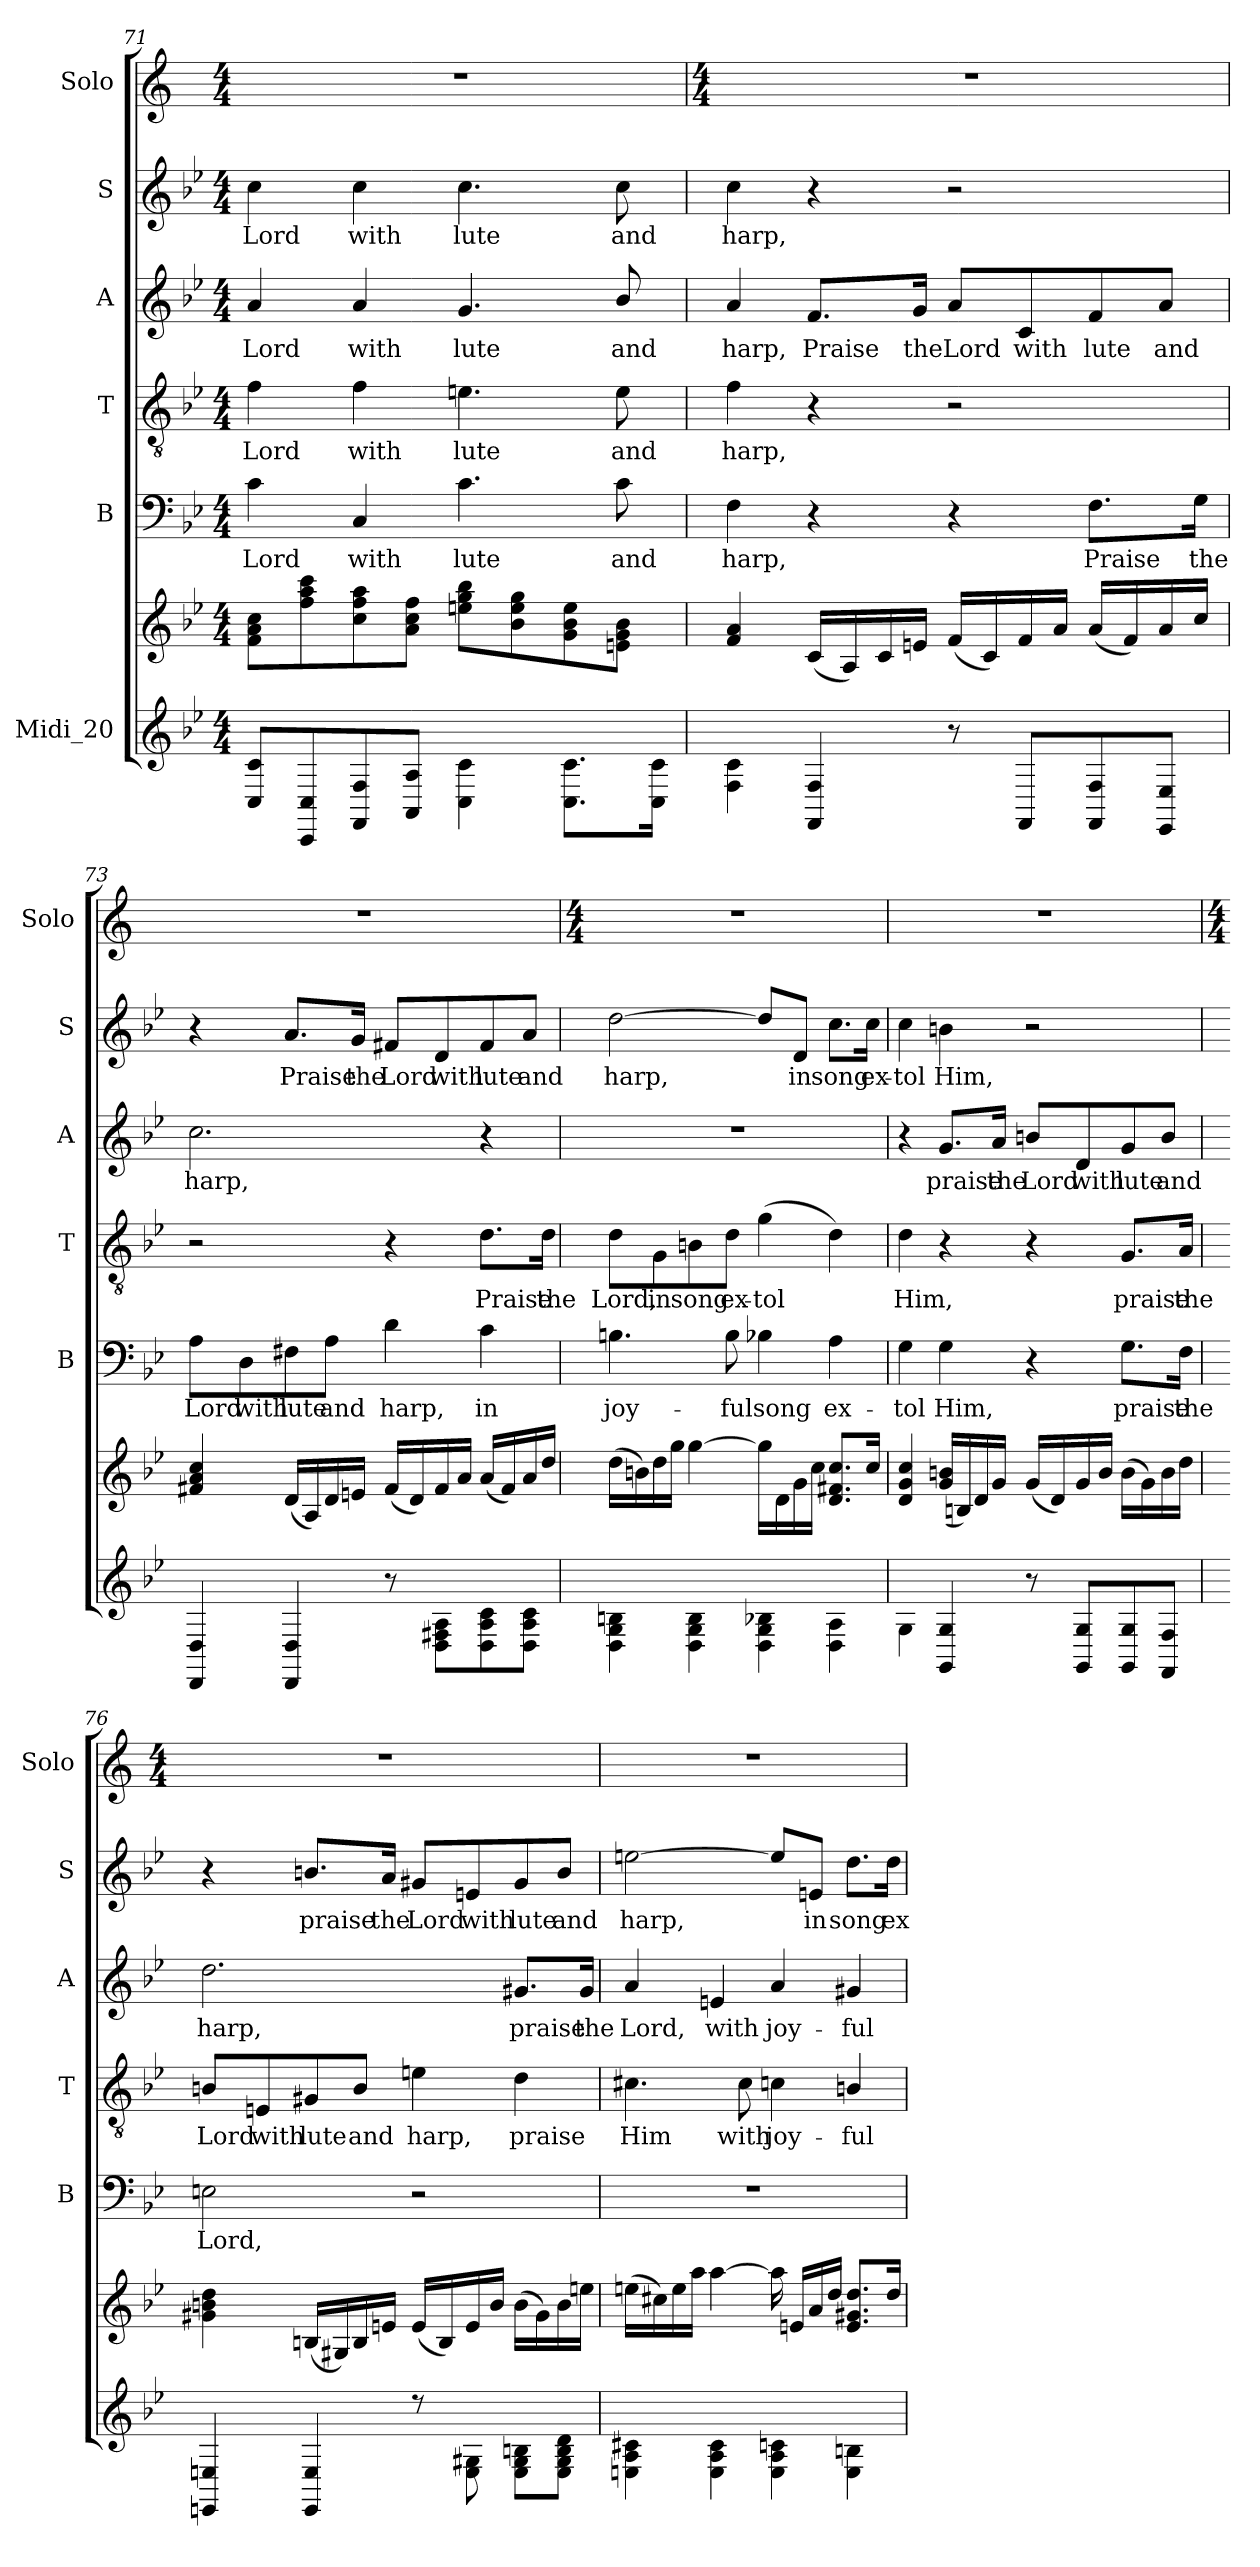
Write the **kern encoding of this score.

**kern	**kern	**kern	**text	**kern	**text	**kern	**text	**kern	**text	**kern
*part6	*part6	*part5	*part5	*part4	*part4	*part3	*part3	*part2	*part2	*part1
*staff7	*staff6	*staff5	*staff5	*staff4	*staff4	*staff3	*staff3	*staff2	*staff2	*staff1
*I"Midi_20	*	*I"B	*	*I"T	*	*I"A	*	*I"S	*	*I"Solo
*	*	*I'B	*	*I'T	*	*I'A	*	*I'S	*	*I'Solo
*clefG2	*clefG2	*clefF4	*	*clefGv2	*	*clefG2	*	*clefG2	*	*clefG2
*k[b-e-]	*k[b-e-]	*k[b-e-]	*	*k[b-e-]	*	*k[b-e-]	*	*k[b-e-]	*	*k[]
*M4/4	*M4/4	*M4/4	*	*M4/4	*	*M4/4	*	*M4/4	*	*M4/4
=71	=71	=71	=71	=71	=71	=71	=71	=71	=71	=71
*	*^	*	*	*	*	*	*	*	*	*
!	!	!	!	!LO:LY:b	!	!LO:LY:b	!	!LO:LY:b	!	!LO:LY:b	!
8C/ 8c/L	8f\ 8a\ 8cc\L	2ryy	4c\	Lord	4f\	Lord	4a/	Lord	4cc\	Lord	1r
8CC/ 8C/	8ff\ 8aa\ 8ccc\	.	.	.	.	.	.	.	.	.	.
!	!	!	!	!LO:LY:b	!	!LO:LY:b	!	!LO:LY:b	!	!LO:LY:b	!
8FF/ 8F/	8cc\ 8ff\ 8aa\	.	4C/	with	4f\	with	4a/	with	4cc\	with	.
8AA/ 8A/J	8a\ 8cc\ 8ff\J	.	.	.	.	.	.	.	.	.	.
!	!	!	!	!LO:LY:b	!	!LO:LY:b	!	!LO:LY:b	!	!LO:LY:b	!
4C\ 4c\	8een\ 8gg\ 8bb-\L	2ryy	4.c\	lute	4.en\	lute	4.g/	lute	4.cc\	lute	.
.	8b-\ 8ee\ 8gg\	.	.	.	.	.	.	.	.	.	.
8.C\ 8.c\L	8g\ 8b-\ 8ee\	.	.	.	.	.	.	.	.	.	.
!	!	!	!	!LO:LY:b	!	!LO:LY:b	!	!LO:LY:b	!	!LO:LY:b	!
.	8en\ 8g\ 8b-\J	.	8c\	and	8e\	and	8b-/	and	8cc\	and	.
16C\ 16c\Jk	.	.	.	.	.	.	.	.	.	.	.
*	*v	*v	*	*	*	*	*	*	*	*	*
!!LO:PB:g=z
=72	=72	=72	=72	=72	=72	=72	=72	=72	=72	=72
*	*	*	*	*	*	*	*	*	*	*M4/4
!	!	!	!LO:LY:b	!	!LO:LY:b	!	!LO:LY:b	!	!LO:LY:b	!
4F\ 4c\	4f/ 4a/	4F\	harp,	4f\	harp,	4a/	harp,	4cc\	harp,	1r
!	!	!	!	!	!	!	!LO:LY:b	!	!	!
4FF/ 4F/	(<16c/LL	4r	.	4r	.	8.f/L	Praise	4r	.	.
.	16A/)	.	.	.	.	.	.	.	.	.
.	16c/	.	.	.	.	.	.	.	.	.
!	!	!	!	!	!	!	!LO:LY:b	!	!	!
.	16en/JJ	.	.	.	.	16g/Jk	the	.	.	.
!	!	!	!	!	!	!	!LO:LY:b	!	!	!
8r	(<16f/LL	4r	.	2r	.	8a/L	Lord	2r	.	.
.	16c/)	.	.	.	.	.	.	.	.	.
!	!	!	!	!	!	!	!LO:LY:b	!	!	!
8FF/L	16f/	.	.	.	.	8c/	with	.	.	.
.	16a/JJ	.	.	.	.	.	.	.	.	.
!	!	!	!LO:LY:b	!	!	!	!LO:LY:b	!	!	!
8FF/ 8F/	(<16a/LL	8.F\L	Praise	.	.	8f/	lute	.	.	.
.	16f/)	.	.	.	.	.	.	.	.	.
!	!	!	!	!	!	!	!LO:LY:b	!	!	!
8EE-/ 8E-/J	16a/	.	.	.	.	8a/J	and	.	.	.
!	!	!	!LO:LY:b	!	!	!	!	!	!	!
.	16cc/JJ	16G\Jk	the	.	.	.	.	.	.	.
=73	=73	=73	=73	=73	=73	=73	=73	=73	=73	=73
!	!	!	!LO:LY:b	!	!	!	!LO:LY:b	!	!	!
4DD/ 4D/	4f#X/ 4a/ 4cc/	8A\L	Lord	2r	.	2.cc\	harp,	4r	.	1r
!	!	!	!LO:LY:b	!	!	!	!	!	!	!
.	.	8D\	with	.	.	.	.	.	.	.
!	!	!	!LO:LY:b	!	!	!	!	!	!LO:LY:b	!
4DD/ 4D/	(<16d/LL	8F#X\	lute	.	.	.	.	8.a/L	Praise	.
.	16A/)	.	.	.	.	.	.	.	.	.
!	!	!	!LO:LY:b	!	!	!	!	!	!	!
.	16d/	8A\J	and	.	.	.	.	.	.	.
!	!	!	!	!	!	!	!	!	!LO:LY:b	!
.	16en/JJ	.	.	.	.	.	.	16g/Jk	the	.
!	!	!	!LO:LY:b	!	!	!	!	!	!LO:LY:b	!
8r	(<16f#/LL	4d\	harp,	4r	.	.	.	8f#X/L	Lord	.
.	16d/)	.	.	.	.	.	.	.	.	.
!	!	!	!	!	!	!	!	!	!LO:LY:b	!
8D\ 8F#X\ 8A\L	16f#/	.	.	.	.	.	.	8d/	with	.
.	16a/JJ	.	.	.	.	.	.	.	.	.
!	!	!	!LO:LY:b	!	!LO:LY:b	!	!	!	!LO:LY:b	!
8D\ 8A\ 8c\	(<16a/LL	4c\	in	8.d\L	Praise	4r	.	8f#/	lute	.
.	16f#/)	.	.	.	.	.	.	.	.	.
!	!	!	!	!	!	!	!	!	!LO:LY:b	!
8D\ 8A\ 8c\J	16a/	.	.	.	.	.	.	8a/J	and	.
!	!	!	!	!	!LO:LY:b	!	!	!	!	!
.	16dd/JJ	.	.	16d\Jk	the	.	.	.	.	.
!!LO:LB:g=z
=74	=74	=74	=74	=74	=74	=74	=74	=74	=74	=74
*	*	*	*	*	*	*	*	*	*	*M4/4
*^	*	*	*	*	*	*	*	*	*	*
!	!	!	!	!LO:LY:b	!	!LO:LY:b	!	!	!	!LO:LY:b	!
4D\ 4G\ 4Bn\	2ryy	(>16dd\LL	4.Bn\	joy-	8d\L	Lord,	1r	.	[2dd\	harp,	1r
.	.	16bn\)	.	.	.	.	.	.	.	.	.
!	!	!	!	!	!	!LO:LY:b	!	!	!	!	!
.	.	16dd\	.	.	8G\	in	.	.	.	.	.
.	.	16gg\JJ	.	.	.	.	.	.	.	.	.
!	!	!	!	!	!	!LO:LY:b	!	!	!	!	!
4D\ 4G\ 4B\	.	[4gg\	.	.	8Bn\	song	.	.	.	.	.
!	!	!	!	!LO:LY:b	!	!LO:LY:b	!	!	!	!	!
.	.	.	8B\	-ful	8d\J	ex-	.	.	.	.	.
!	!	!	!	!LO:LY:b	!	!LO:LY:b	!	!	!	!	!
4D\ 4G\ 4B-X\	2ryy	16gg\LL]	4B-X\	song	(>4g\	-tol	.	.	8dd/L]	.	.
.	.	16d\	.	.	.	.	.	.	.	.	.
!	!	!	!	!	!	!	!	!	!	!LO:LY:b	!
.	.	16g\	.	.	.	.	.	.	8d/J	in	.
.	.	16cc\JJ	.	.	.	.	.	.	.	.	.
!	!	!	!	!LO:LY:b	!	!	!	!	!	!LO:LY:b	!
4D\ 4A\	.	8.d/ 8.f#X/ 8.cc/L	4A\	ex-	4d\)	.	.	.	8.cc\L	song	.
!	!	!	!	!	!	!	!	!	!	!LO:LY:b	!
.	.	16cc/Jk	.	.	.	.	.	.	16cc\Jk	ex-	.
=75	=75	=75	=75	=75	=75	=75	=75	=75	=75	=75	=75
!	!	!	!	!LO:LY:b	!	!LO:LY:b	!	!	!	!LO:LY:b	!
4G\	2ryy	4d/ 4g/ 4cc/	4G\	-tol	4d\	Him,	4r	.	4cc\	-tol	1r
!	!	!	!	!LO:LY:b	!	!	!	!LO:LY:b	!	!LO:LY:b	!
4GG/ 4G/	.	(<16g/ 16bn/LL	4G\	Him,	4r	.	8.g/L	praise	4bn\	Him,	.
.	.	16Bn/)	.	.	.	.	.	.	.	.	.
.	.	16d/	.	.	.	.	.	.	.	.	.
!	!	!	!	!	!	!	!	!LO:LY:b	!	!	!
.	.	16g/JJ	.	.	.	.	16a/Jk	the	.	.	.
!	!	!	!	!	!	!	!	!LO:LY:b	!	!	!
8r	2ryy	(<16g/LL	4r	.	4r	.	8bn/L	Lord	2r	.	.
.	.	16d/)	.	.	.	.	.	.	.	.	.
!	!	!	!	!	!	!	!	!LO:LY:b	!	!	!
8GG/ 8G/L	.	16g/	.	.	.	.	8d/	with	.	.	.
.	.	16b/JJ	.	.	.	.	.	.	.	.	.
!	!	!	!	!LO:LY:b	!	!LO:LY:b	!	!LO:LY:b	!	!	!
8GG/ 8G/	.	(>16b\LL	8.G\L	praise	8.G/L	praise	8g/	lute	.	.	.
.	.	16g\)	.	.	.	.	.	.	.	.	.
!	!	!	!	!	!	!	!	!LO:LY:b	!	!	!
8FF/ 8F/J	.	16b\	.	.	.	.	8b/J	and	.	.	.
!	!	!	!	!LO:LY:b	!	!LO:LY:b	!	!	!	!	!
.	.	16dd\JJ	16F\Jk	the	16A/Jk	the	.	.	.	.	.
!!LO:PB:g=z
=76	=76	=76	=76	=76	=76	=76	=76	=76	=76	=76	=76
*	*	*	*	*	*	*	*	*	*	*	*M4/4
!	!	!	!	!LO:LY:b	!	!LO:LY:b	!	!LO:LY:b	!	!	!
4EEn/ 4En/	1ryy	4g#X\ 4bn\ 4dd\	2En\	Lord,	8Bn/L	Lord	2.dd\	harp,	4r	.	1r
!	!	!	!	!	!	!LO:LY:b	!	!	!	!	!
.	.	.	.	.	8En/	with	.	.	.	.	.
!	!	!	!	!	!	!LO:LY:b	!	!	!	!LO:LY:b	!
4EE/ 4E/	.	(<16Bn/LL	.	.	8G#X/	lute	.	.	8.bn/L	praise	.
.	.	16G#X/)	.	.	.	.	.	.	.	.	.
!	!	!	!	!	!	!LO:LY:b	!	!	!	!	!
.	.	16B/	.	.	8B/J	and	.	.	.	.	.
!	!	!	!	!	!	!	!	!	!	!LO:LY:b	!
.	.	16en/JJ	.	.	.	.	.	.	16a/Jk	the	.
!	!	!	!	!	!	!LO:LY:b	!	!	!	!LO:LY:b	!
8r	.	(<16e/LL	2r	.	4en\	harp,	.	.	8g#X/L	Lord	.
.	.	16B/)	.	.	.	.	.	.	.	.	.
!	!	!	!	!	!	!	!	!	!	!LO:LY:b	!
8E\ 8G#X\	.	16e/	.	.	.	.	.	.	8en/	with	.
.	.	16b/JJ	.	.	.	.	.	.	.	.	.
!	!	!	!	!	!	!LO:LY:b	!	!LO:LY:b	!	!LO:LY:b	!
8E\ 8G#\ 8Bn\L	.	(>16b\LL	.	.	4d\	praise	8.g#X/L	praise	8g#/	lute	.
.	.	16g#\)	.	.	.	.	.	.	.	.	.
!	!	!	!	!	!	!	!	!	!	!LO:LY:b	!
8E\ 8G#\ 8B\ 8d\J	.	16b\	.	.	.	.	.	.	8b/J	and	.
!	!	!	!	!	!	!	!	!LO:LY:b	!	!	!
.	.	16een\JJ	.	.	.	.	16g#/Jk	the	.	.	.
=77	=77	=77	=77	=77	=77	=77	=77	=77	=77	=77	=77
!	!	!	!	!	!	!LO:LY:b	!	!LO:LY:b	!	!LO:LY:b	!
4En\ 4A\ 4c#X\	1ryy	(>16een\LL	1r	.	4.c#X\	Him	4a/	Lord,	[2een\	harp,	1r
.	.	16cc#X\)	.	.	.	.	.	.	.	.	.
.	.	16ee\	.	.	.	.	.	.	.	.	.
.	.	16aa\JJ	.	.	.	.	.	.	.	.	.
!	!	!	!	!	!	!	!	!LO:LY:b	!	!	!
4E\ 4A\ 4c#\	.	[4aa\	.	.	.	.	4en/	with	.	.	.
!	!	!	!	!	!	!LO:LY:b	!	!	!	!	!
.	.	.	.	.	8c#\	with	.	.	.	.	.
!	!	!	!	!	!	!LO:LY:b	!	!LO:LY:b	!	!	!
4E\ 4A\ 4cn\	.	16aa\]	.	.	4cn\	joy-	4a/	joy-	8ee/L]	.	.
.	.	16en/LL	.	.	.	.	.	.	.	.	.
!	!	!	!	!	!	!	!	!	!	!LO:LY:b	!
.	.	16a/	.	.	.	.	.	.	8en/J	in	.
.	.	16dd/JJ	.	.	.	.	.	.	.	.	.
!	!	!	!	!	!	!LO:LY:b	!	!LO:LY:b	!	!LO:LY:b	!
4E\ 4Bn\	.	8.e/ 8.g#X/ 8.dd/L	.	.	4Bn/	-ful	4g#X/	-ful	8.dd\L	song	.
!	!	!	!	!	!	!	!	!	!	!LO:LY:b	!
.	.	16dd/Jk	.	.	.	.	.	.	16dd\Jk	ex-	.
*v	*v	*	*	*	*	*	*	*	*	*	*
=	=	=	=	=	=	=	=	=	=	=
*-	*-	*-	*-	*-	*-	*-	*-	*-	*-	*-
